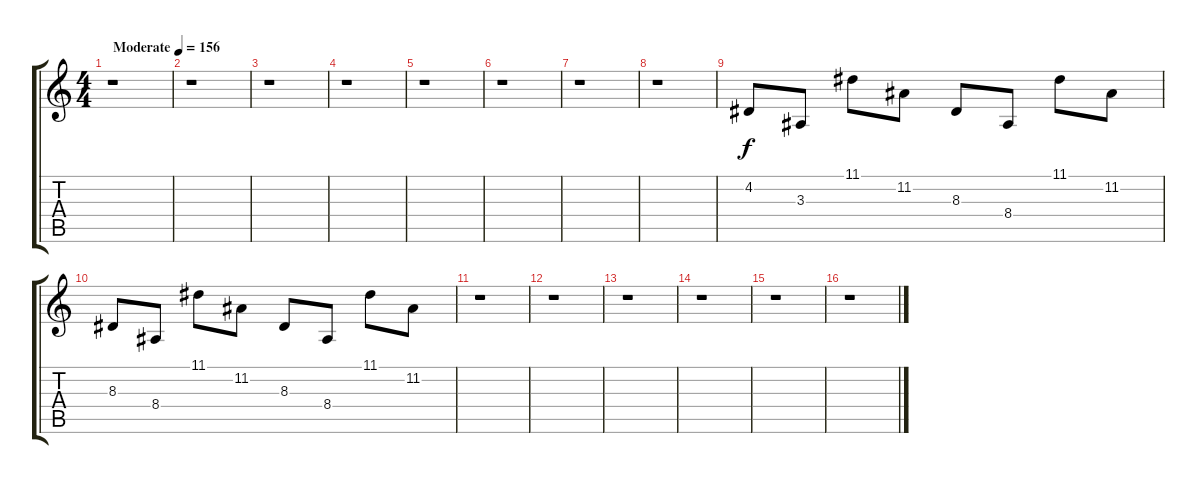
\track "" {instrument musicbox}
\staff {score tabs}
\tuning (E4 B3 G3 D3 A2 E2) {hide}
\ts (4 4)
\tempo (156 "Moderate")
\clef g2
\ks c
r.1{dy f instrument musicbox} |
r.1 |
r.1 |
r.1 |
r.1 |
r.1 |
r.1 |
r.1 |
4.2.8 3.3.8 11.1.8 11.2.8 8.3.8 8.4.8 11.1.8 11.2.8 |
8.3.8 8.4.8 11.1.8 11.2.8 8.3.8 8.4.8 11.1.8 11.2.8 |
r.1 |
r.1 |
r.1 |
r.1 |
r.1 |
r.1
